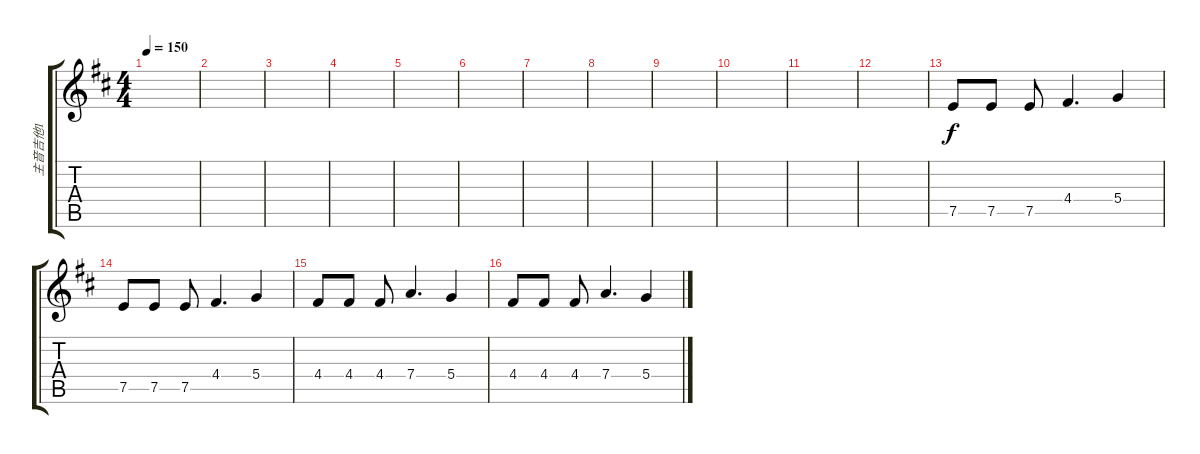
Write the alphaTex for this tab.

\track ("主音吉他1" "主音吉他1") {instrument overdrivenguitar}
\staff {score tabs}
\tuning (E4 B3 G3 D3 A2 E2) {hide}
\ts (4 4)
\tempo 150
\clef g2
\ks bminor
|
|
|
|
|
|
|
|
|
|
|
|
7.5.8 7.5.8 7.5.8 4.4.4{d} 5.4.4 |
7.5.8 7.5.8 7.5.8 4.4.4{d} 5.4.4 |
4.4.8 4.4.8 4.4.8 7.4.4{d} 5.4.4 |
4.4.8 4.4.8 4.4.8 7.4.4{d} 5.4.4
